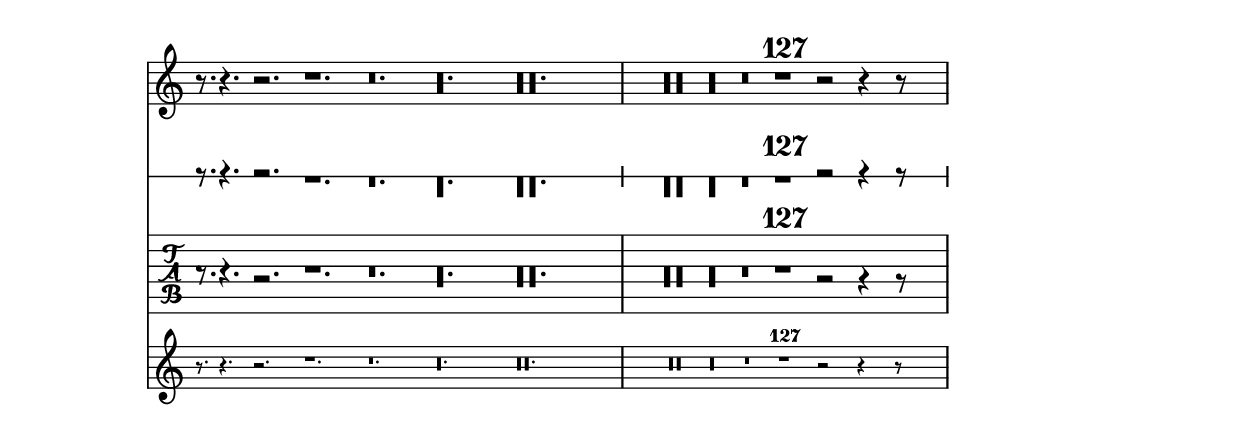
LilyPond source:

\version "2.21.0"

\header {
  texidoc = "Breve, longa, and maxima rests should hang down from
staff lines in one line staves, different staff space and font size."
}

music = {
  \omit Staff.TimeSignature
  \compressEmptyMeasures
  \override MultiMeasureRest.usable-duration-logs = #'(3)
  \override MultiMeasureRest.expand-limit = 127

  \time 381/16
  r8. r4. r2. r1. r\breve. r\longa. r\maxima.
  \time 1/8
  R8*127
}

<<
  \new Staff \music
  \new RhythmicStaff \music
  \new TabStaff \with {
    \tabFullNotation
  } \music
  \new CueVoice \music
>>
